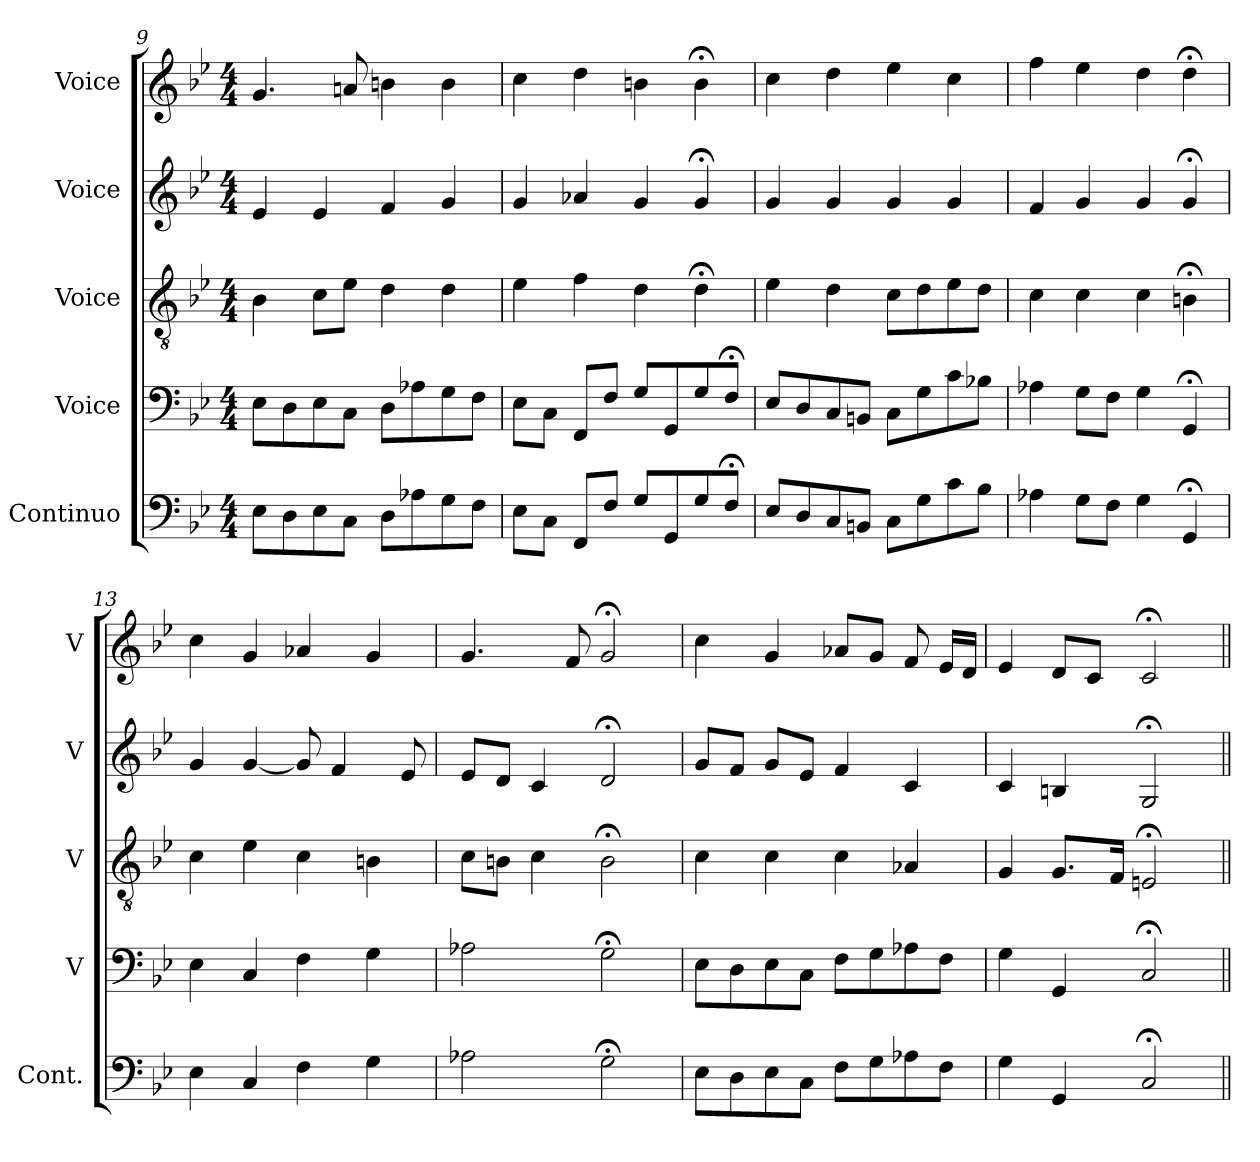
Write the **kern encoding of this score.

**kern	**kern	**kern	**kern	**kern
*part5	*part4	*part3	*part2	*part1
*staff5	*staff4	*staff3	*staff2	*staff1
*I"Continuo	*I"Voice	*I"Voice	*I"Voice	*I"Voice
*I'Cont.	*I'V	*I'V	*I'V	*I'V
*clefF4	*clefF4	*clefGv2	*clefG2	*clefG2
*ITrd7c12	*	*	*	*
*k[b-e-]	*k[b-e-]	*k[b-e-]	*k[b-e-]	*k[b-e-]
*M4/4	*M4/4	*M4/4	*M4/4	*M4/4
=9	=9	=9	=9	=9
8EE-\L	8E-\L	4B-\	4e-/	4.g/
8DD\	8D\	.	.	.
8EE-\	8E-\	8c\L	4e-/	.
8CC\J	8C\J	8e-\J	.	8an/
8DD\L	8D\L	4d\	4f/	4bn\
8AA-X\	8A-X\	.	.	.
8GG\	8G\	4d\	4g/	4b\
8FF\J	8F\J	.	.	.
=10	=10	=10	=10	=10
8EE-\L	8E-\L	4e-\	4g/	4cc\
8CC\J	8C\J	.	.	.
8FFF/L	8FF/L	4f\	4a-X/	4dd\
8FF/J	8F/J	.	.	.
8GG/L	8G/L	4d\	4g/	4bn\
8GGG/	8GG/	.	.	.
8GG/	8G/	4d;<\	4g;</	4b;<\
8FF;</J	8F;</J	.	.	.
!!LO:PB:g=z
=11	=11	=11	=11	=11
8EE-/L	8E-/L	4e-\	4g/	4cc\
8DD/	8D/	.	.	.
8CC/	8C/	4d\	4g/	4dd\
8BBBn/J	8BBn/J	.	.	.
8CC\L	8C\L	8c\L	4g/	4ee-\
8GG\	8G\	8d\	.	.
8C\	8c\	8e-\	4g/	4cc\
8BB-\J	8B-X\J	8d\J	.	.
=12	=12	=12	=12	=12
4AA-X\	4A-X\	4c\	4f/	4ff\
8GG\L	8G\L	4c\	4g/	4ee-\
8FF\J	8F\J	.	.	.
4GG\	4G\	4c\	4g/	4dd\
4GGG;</	4GG;</	4Bn;<\	4g;</	4dd;<\
=13	=13	=13	=13	=13
4EE-\	4E-\	4c\	4g/	4cc\
4CC/	4C/	4e-\	[4g/	4g/
4FF\	4F\	4c\	8g/]	4a-X/
.	.	.	4f/	.
4GG\	4G\	4Bn\	.	4g/
.	.	.	8e-/	.
=14	=14	=14	=14	=14
2AA-X\	2A-X\	8c\L	8e-/L	4.g/
.	.	8Bn\J	8d/J	.
.	.	4c\	4c/	.
.	.	.	.	8f/
2GG;<\	2G;<\	2B;<\	2d;</	2g;</
=15	=15	=15	=15	=15
8EE-\L	8E-\L	4c\	8g/L	4cc\
8DD\	8D\	.	8f/J	.
8EE-\	8E-\	4c\	8g/L	4g/
8CC\J	8C\J	.	8e-/J	.
8FF\L	8F\L	4c\	4f/	8a-X/L
8GG\	8G\	.	.	8g/J
8AA-X\	8A-X\	4A-X/	4c/	8f/
8FF\J	8F\J	.	.	16e-/LL
.	.	.	.	16d/JJ
!!LO:LB:g=z
=16	=16	=16	=16	=16
4GG\	4G\	4G/	4c/	4e-/
4GGG/	4GG/	8.G/L	4Bn/	8d/L
.	.	.	.	8c/J
.	.	16F/Jk	.	.
2CC;</	2C;</	2En;</	2G;</	2c;</
=||	=||	=||	=||	=||
*-	*-	*-	*-	*-
